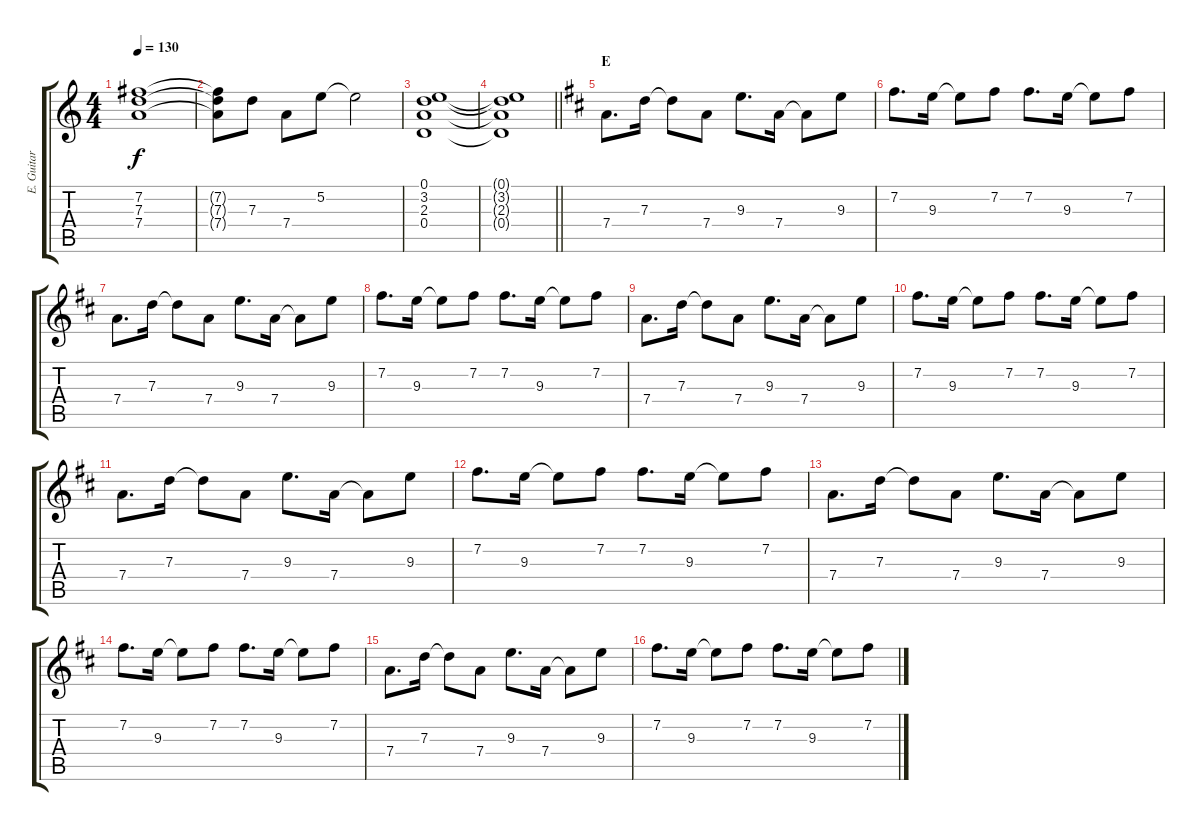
\track ("E. Guitar I" "E. Guitar ") {instrument distortionguitar}
\staff {score tabs}
\tuning (E4 B3 G3 D3 A2 E2) {hide}
\ts (4 4)
\tempo 130
\clef g2
\ks c
(7.2 7.3 7.4).1{dy f} |
(7.2{t} 7.3{t} 7.4{t}).8 7.3.8 7.4.8 5.2.8 5.2{t}.2 |
(0.1 3.2 2.3 0.4).1 |
\barLineRight lightlight
(0.1{t} 3.2{t} 2.3{t} 0.4{t}).1 |
\section ("" "E")
\ks d
7.4.8{d} 7.3.16 7.3{t}.8 7.4.8 9.3.8{d} 7.4.16 7.4{t}.8 9.3.8 |
7.2.8{d} 9.3.16 9.3{t}.8 7.2.8 7.2.8{d} 9.3.16 9.3{t}.8 7.2.8 |
7.4.8{d} 7.3.16 7.3{t}.8 7.4.8 9.3.8{d} 7.4.16 7.4{t}.8 9.3.8 |
7.2.8{d} 9.3.16 9.3{t}.8 7.2.8 7.2.8{d} 9.3.16 9.3{t}.8 7.2.8 |
7.4.8{d} 7.3.16 7.3{t}.8 7.4.8 9.3.8{d} 7.4.16 7.4{t}.8 9.3.8 |
7.2.8{d} 9.3.16 9.3{t}.8 7.2.8 7.2.8{d} 9.3.16 9.3{t}.8 7.2.8 |
7.4.8{d} 7.3.16 7.3{t}.8 7.4.8 9.3.8{d} 7.4.16 7.4{t}.8 9.3.8 |
7.2.8{d} 9.3.16 9.3{t}.8 7.2.8 7.2.8{d} 9.3.16 9.3{t}.8 7.2.8 |
7.4.8{d} 7.3.16 7.3{t}.8 7.4.8 9.3.8{d} 7.4.16 7.4{t}.8 9.3.8 |
7.2.8{d} 9.3.16 9.3{t}.8 7.2.8 7.2.8{d} 9.3.16 9.3{t}.8 7.2.8 |
7.4.8{d} 7.3.16 7.3{t}.8 7.4.8 9.3.8{d} 7.4.16 7.4{t}.8 9.3.8 |
7.2.8{d} 9.3.16 9.3{t}.8 7.2.8 7.2.8{d} 9.3.16 9.3{t}.8 7.2.8
